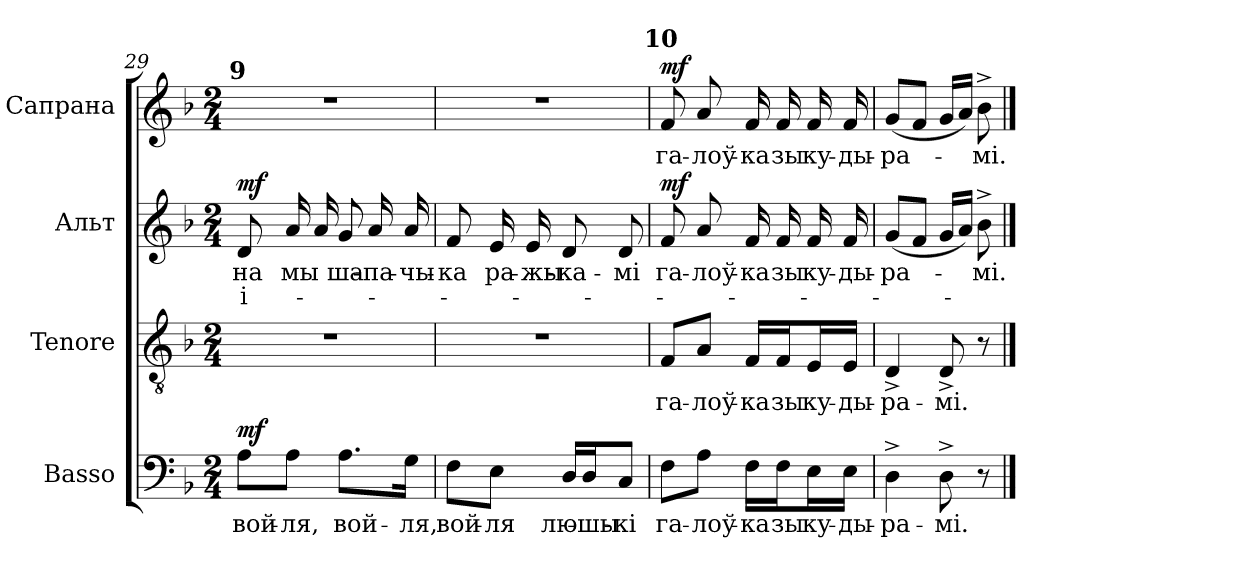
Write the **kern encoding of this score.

**kern	**text	**dynam	**kern	**text	**kern	**text	**text	**dynam	**kern	**text	**dynam
*part4	*part4	*part4	*part3	*part3	*part2	*part2	*part2	*part2	*part1	*part1	*part1
*staff4	*staff4	*staff4	*staff3	*staff3	*staff2	*staff2	*staff2	*staff2	*staff1	*staff1	*staff1
*I"Basso	*	*	*I"Tenore	*	*I"Альт	*	*	*	*I"Сапрана	*	*
*I'B.	*	*	*I'T.	*	*	*	*	*	*	*	*
*clefF4	*	*	*clefGv2	*	*clefG2	*	*	*	*clefG2	*	*
*	*	*	*ITrd7c12	*	*	*	*	*	*	*	*
*k[b-]	*	*	*k[b-]	*	*k[b-]	*	*	*	*k[b-]	*	*
*d:	*	*	*d:	*	*d:	*	*	*	*d:	*	*
*M2/4	*	*	*M2/4	*	*M2/4	*	*	*	*M2/4	*	*
=29	=29	=29	=29	=29	=29	=29	=29	=29	=29	=29	=29
!	!LO:LY:b:color=#000000	!	!LO:N:vis=1	!	!	!	!	!	!	!	!
!	!	!	!	!	!	!	!	!	!LO:TX:a:B:cj:t=9	!	!
!	!	!	!	!	!	!LO:LY:b:color=#000000	!LO:LY:b:color=#000000	!	!LO:N:vis=1	!	!
8Ai\L	вой-	mf	2r	.	8di/	на	і-	mf	2r	.	.
!	!LO:LY:b:color=#000000	!	!	!	!	!	!	!	!	!	!
!	!	!	!	!	!	!LO:LY:b:color=#000000	!	!	!	!	!
8Ai\J	-ля,	.	.	.	16ai/	-мы	.	.	.	.	.
.	.	.	.	.	16ai/	.	.	.	.	.	.
!	!LO:LY:b:color=#000000	!	!	!	!	!	!	!	!	!	!
!	!	!	!	!	!	!LO:LY:b:color=#000000	!	!	!	!	!
8.Ai\L	вой-	.	.	.	8gi/	ша-	.	.	.	.	.
!	!	!	!	!	!	!LO:LY:b:color=#000000	!	!	!	!	!
.	.	.	.	.	16ai/	-па-	.	.	.	.	.
!	!LO:LY:b:color=#000000	!	!	!	!	!	!	!	!	!	!
!	!	!	!	!	!	!LO:LY:b:color=#000000	!	!	!	!	!
16Gi\Jk	-ля,	.	.	.	16ai/	-чы-	.	.	.	.	.
=30	=30	=30	=30	=30	=30	=30	=30	=30	=30	=30	=30
!	!LO:LY:b:color=#000000	!	!LO:N:vis=1	!	!	!	!	!	!	!	!
!	!	!	!	!	!	!LO:LY:b:color=#000000	!	!	!LO:N:vis=1	!	!
8Fi\L	вой-	.	2r	.	8fi/	-ка	.	.	2r	.	.
!	!LO:LY:b:color=#000000	!	!	!	!	!	!	!	!	!	!
!	!	!	!	!	!	!LO:LY:b:color=#000000	!	!	!	!	!
8Ei\J	-ля	.	.	.	16ei/	ра-	.	.	.	.	.
!	!	!	!	!	!	!LO:LY:b:color=#000000	!	!	!	!	!
.	.	.	.	.	16ei/	-жы-	.	.	.	.	.
!	!LO:LY:b:color=#000000	!	!	!	!	!	!	!	!	!	!
!	!	!	!	!	!	!LO:LY:b:color=#000000	!	!	!	!	!
16Di/LL	лю-	.	.	.	8di/	-ка-	.	.	.	.	.
!	!LO:LY:b:color=#000000	!	!	!	!	!	!	!	!	!	!
16Di/J	-шы-	.	.	.	.	.	.	.	.	.	.
!	!LO:LY:b:color=#000000	!	!	!	!	!	!	!	!	!	!
!	!	!	!	!	!	!LO:LY:b:color=#000000	!	!	!	!	!
8Ci/J	-кі	.	.	.	8di/	-мі	.	.	.	.	.
=31	=31	=31	=31	=31	=31	=31	=31	=31	=31	=31	=31
!	!LO:LY:b:color=#000000	!	!	!	!	!	!	!	!	!	!
!	!	!	!	!LO:LY:b:color=#000000	!	!	!	!	!	!	!
!	!	!	!	!	!	!LO:LY:b:color=#000000	!	!	!	!	!
!	!	!	!	!	!	!	!	!	!LO:TX:a:B:cj:t=10	!	!
!	!	!	!	!	!	!	!	!	!	!LO:LY:b:color=#000000	!
8Fi\L	га-	.	8FFi/L	га-	8fi/	га-	.	mf	8fi/	га-	mf
!	!LO:LY:b:color=#000000	!	!	!	!	!	!	!	!	!	!
!	!	!	!	!LO:LY:b:color=#000000	!	!	!	!	!	!	!
!	!	!	!	!	!	!LO:LY:b:color=#000000	!	!	!	!	!
!	!	!	!	!	!	!	!	!	!	!LO:LY:b:color=#000000	!
8Ai\J	-лоў-	.	8AAi/J	-лоў-	8ai/	-лоў-	.	.	8ai/	-лоў-	.
!	!LO:LY:b:color=#000000	!	!	!	!	!	!	!	!	!	!
!	!	!	!	!LO:LY:b:color=#000000	!	!	!	!	!	!	!
!	!	!	!	!	!	!LO:LY:b:color=#000000	!	!	!	!	!
!	!	!	!	!	!	!	!	!	!	!LO:LY:b:color=#000000	!
16Fi\LL	-ка	.	16FFi/LL	-ка	16fi/	-ка	.	.	16fi/	-ка	.
!	!LO:LY:b:color=#000000	!	!	!	!	!	!	!	!	!	!
!	!	!	!	!LO:LY:b:color=#000000	!	!	!	!	!	!	!
!	!	!	!	!	!	!LO:LY:b:color=#000000	!	!	!	!	!
!	!	!	!	!	!	!	!	!	!	!LO:LY:b:color=#000000	!
16Fi\J	зы	.	16FFi/J	зы	16fi/	зы	.	.	16fi/	зы	.
!	!LO:LY:b:color=#000000	!	!	!	!	!	!	!	!	!	!
!	!	!	!	!LO:LY:b:color=#000000	!	!	!	!	!	!	!
!	!	!	!	!	!	!LO:LY:b:color=#000000	!	!	!	!	!
!	!	!	!	!	!	!	!	!	!	!LO:LY:b:color=#000000	!
16Ei\L	ку-	.	16EEi/L	ку-	16fi/	ку-	.	.	16fi/	ку-	.
!	!LO:LY:b:color=#000000	!	!	!	!	!	!	!	!	!	!
!	!	!	!	!LO:LY:b:color=#000000	!	!	!	!	!	!	!
!	!	!	!	!	!	!LO:LY:b:color=#000000	!	!	!	!	!
!	!	!	!	!	!	!	!	!	!	!LO:LY:b:color=#000000	!
16Ei\JJ	-ды-	.	16EEi/JJ	-ды-	16fi/	-ды-	.	.	16fi/	-ды-	.
=32	=32	=32	=32	=32	=32	=32	=32	=32	=32	=32	=32
!	!LO:LY:b:color=#000000	!	!	!	!	!	!	!	!	!	!
!	!	!	!	!LO:LY:b:color=#000000	!	!	!	!	!	!	!
!	!	!	!	!	!	!LO:LY:b:color=#000000	!	!	!	!	!
!	!	!	!	!	!	!	!	!	!	!LO:LY:b:color=#000000	!
4D^i\	-ра-	.	4DD^i/	-ра-	(8gi/L	-ра-	.	.	(8gi/L	-ра-	.
.	.	.	.	.	8fi/J	.	.	.	8fi/J	.	.
!	!LO:LY:b:color=#000000	!	!	!	!	!	!	!	!	!	!
!	!	!	!	!LO:LY:b:color=#000000	!	!	!	!	!	!	!
8D^i\	-мі.	.	8DD^i/	-мі.	16gi/LL	.	.	.	16gi/LL	.	.
.	.	.	.	.	16ai/JJ)	.	.	.	16ai/JJ)	.	.
!	!	!	!	!	!	!LO:LY:b:color=#000000	!	!	!	!	!
!	!	!	!	!	!	!	!	!	!	!LO:LY:b:color=#000000	!
8r	.	.	8r	.	8b-^i\	-мі.	.	.	8b-^i\	-мі.	.
==	==	==	==	==	==	==	==	==	==	==	==
*-	*-	*-	*-	*-	*-	*-	*-	*-	*-	*-	*-
